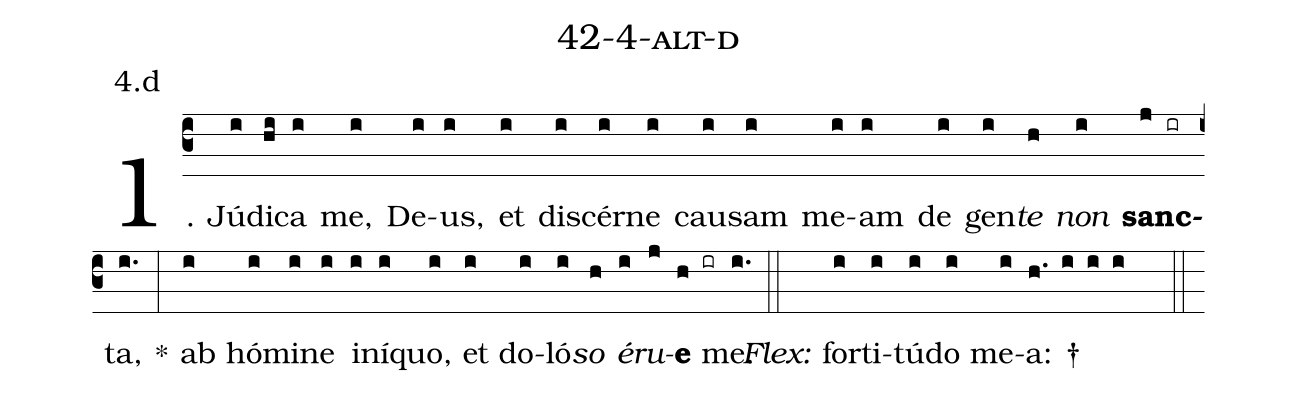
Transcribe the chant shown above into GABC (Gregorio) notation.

name: 42-4-alt-d;
annotation: 4.d;
%%
(c3)1. Jú(i)di(hi)ca(i) me,(i) De(i)us,(i) et(i) di(i)scér(i)ne(i) cau(i)sam(i) me(i)am(i) de(i) gen(i)<i>te</i>(h) <i>non</i>(i) <b>sanc</b>(j ir)ta,(i.) *(:) ab(i) hó(i)mi(i)ne(i) in(i)í(i)quo,(i) et(i) do(i)ló(i)<i>so</i>(h) <i>é</i>(i)<i>ru</i>(j)<b>e</b>(h ir) me.(i.) (::)
<i>Flex:</i>()  for(i)ti(i)tú(i)do(i) me(i)a: †(h. i i i  ::)
